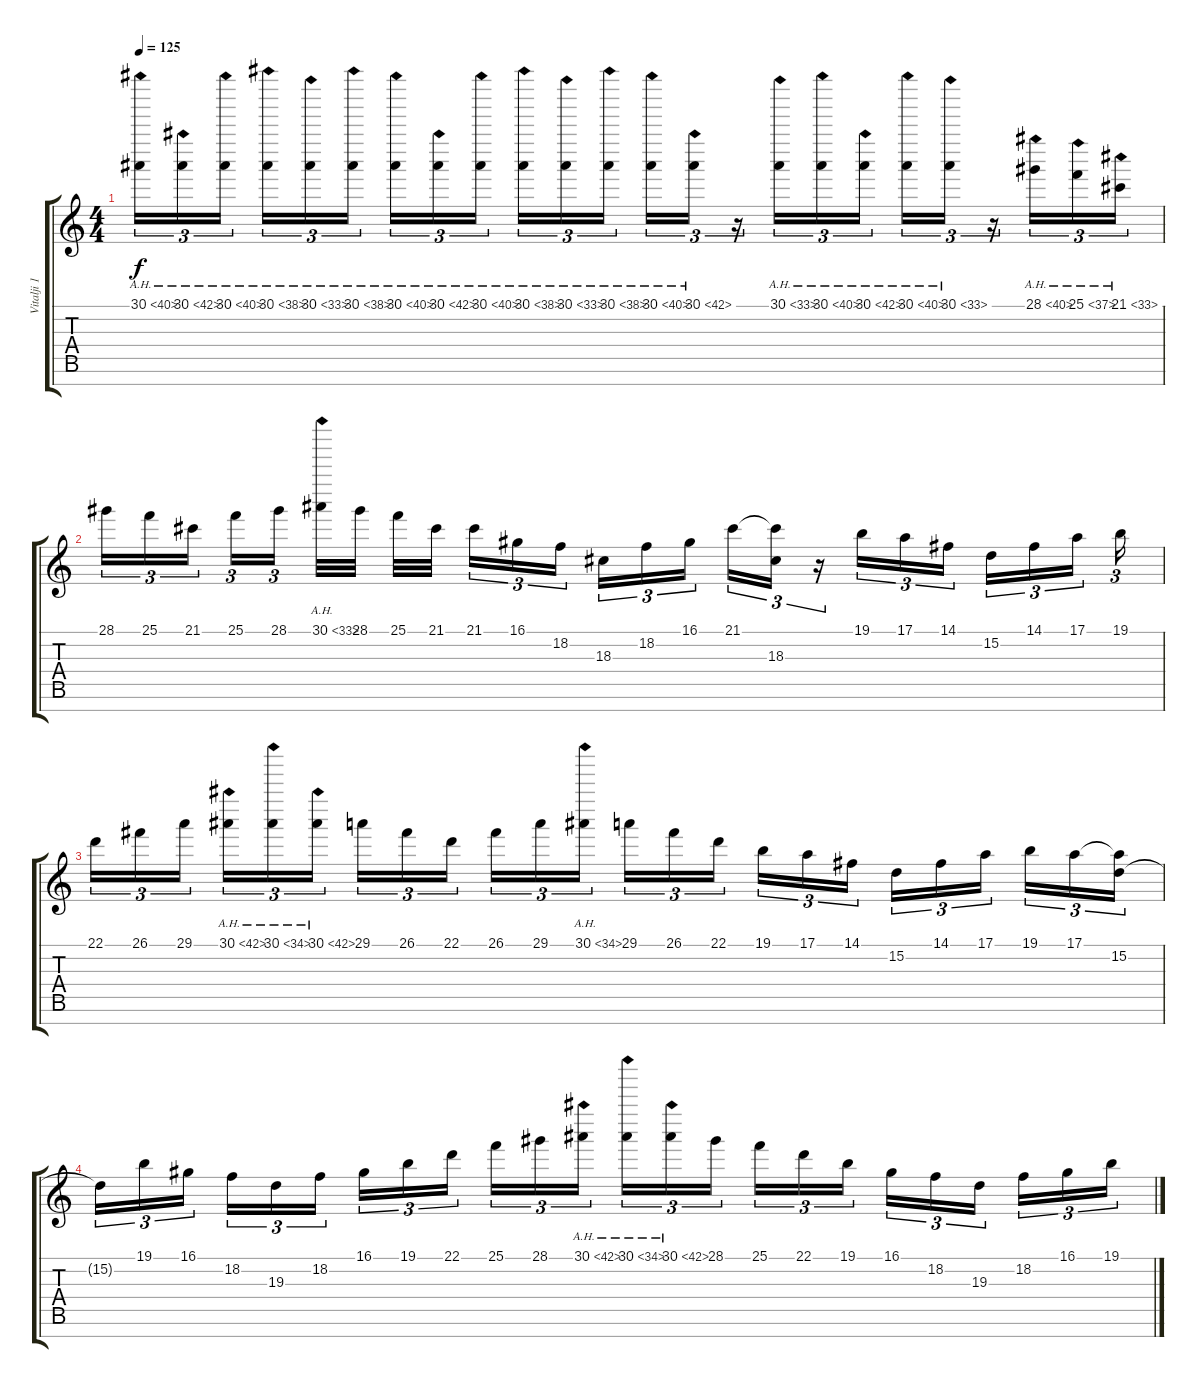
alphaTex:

\track ("Vitalji 1" "Vitalji 1") {instrument lead1square}
\staff {score tabs}
\tuning (E4 B3 G3 D3 A2 E2 B1) {hide}
\ts (4 4)
\tempo 125
\clef g2
\ks c
30.1{ah 10}.16{tu (3 2) dy f} 30.1{ah 12}.16{tu (3 2)} 30.1{ah 10}.16{tu (3 2) beam splitsecondary} 30.1{ah 8}.16{tu (3 2)} 30.1{ah 3}.16{tu (3 2)} 30.1{ah 8}.16{tu (3 2)} 30.1{ah 10}.16{tu (3 2)} 30.1{ah 12}.16{tu (3 2)} 30.1{ah 10}.16{tu (3 2) beam splitsecondary} 30.1{ah 8}.16{tu (3 2)} 30.1{ah 3}.16{tu (3 2)} 30.1{ah 8}.16{tu (3 2)} 30.1{ah 10}.16{tu (3 2)} 30.1{ah 12}.16{tu (3 2)} r.16{tu (3 2)} 30.1{ah 3}.16{tu (3 2)} 30.1{ah 10}.16{tu (3 2)} 30.1{ah 12}.16{tu (3 2)} 30.1{ah 10}.16{tu (3 2)} 30.1{ah 3}.16{tu (3 2)} r.16{tu (3 2)} 28.1{ah 12}.16{tu (3 2)} 25.1{ah 12}.16{tu (3 2)} 21.1{ah 12}.16{tu (3 2)} |
28.1.16{tu (3 2)} 25.1.16{tu (3 2)} 21.1.16{tu (3 2) beam splitsecondary} 25.1.16{tu (3 2)} 28.1.16{tu (3 2) beam splitsecondary} 30.1{ah 3}.32 28.1.32 25.1.32 21.1.32{beam splitsecondary} 21.1.16{tu (3 2)} 16.1.16{tu (3 2)} 18.2.16{tu (3 2) beam splitsecondary} 18.3.16{tu (3 2)} 18.2.16{tu (3 2)} 16.1.16{tu (3 2) beam splitsecondary} 21.1.16{tu (3 2)} (21.1{t} 18.3).16{tu (3 2)} r.16{tu (3 2)} 19.1.16{tu (3 2)} 17.1.16{tu (3 2)} 14.1.16{tu (3 2) beam splitsecondary} 15.2.16{tu (3 2)} 14.1.16{tu (3 2)} 17.1.16{tu (3 2) beam splitsecondary} 19.1.16{tu (3 2)} |
22.1.16{tu (3 2)} 26.1.16{tu (3 2)} 29.1.16{tu (3 2) beam splitsecondary} 30.1{ah 12}.16{tu (3 2)} 30.1{ah 4}.16{tu (3 2)} 30.1{ah 12}.16{tu (3 2)} 29.1.16{tu (3 2)} 26.1.16{tu (3 2)} 22.1.16{tu (3 2) beam splitsecondary} 26.1.16{tu (3 2)} 29.1.16{tu (3 2)} 30.1{ah 4}.16{tu (3 2)} 29.1.16{tu (3 2)} 26.1.16{tu (3 2)} 22.1.16{tu (3 2) beam splitsecondary} 19.1.16{tu (3 2)} 17.1.16{tu (3 2)} 14.1.16{tu (3 2)} 15.2.16{tu (3 2)} 14.1.16{tu (3 2)} 17.1.16{tu (3 2) beam splitsecondary} 19.1.16{tu (3 2)} 17.1.16{tu (3 2)} (17.1{t} 15.2).16{tu (3 2)} |
15.2{t}.16{tu (3 2)} 19.1.16{tu (3 2)} 16.1.16{tu (3 2) beam splitsecondary} 18.2.16{tu (3 2)} 19.3.16{tu (3 2)} 18.2.16{tu (3 2)} 16.1.16{tu (3 2)} 19.1.16{tu (3 2)} 22.1.16{tu (3 2) beam splitsecondary} 25.1.16{tu (3 2)} 28.1.16{tu (3 2)} 30.1{ah 12}.16{tu (3 2)} 30.1{ah 4}.16{tu (3 2)} 30.1{ah 12}.16{tu (3 2)} 28.1.16{tu (3 2) beam splitsecondary} 25.1.16{tu (3 2)} 22.1.16{tu (3 2)} 19.1.16{tu (3 2)} 16.1.16{tu (3 2)} 18.2.16{tu (3 2)} 19.3.16{tu (3 2) beam splitsecondary} 18.2.16{tu (3 2)} 16.1.16{tu (3 2)} 19.1.16{tu (3 2)}
